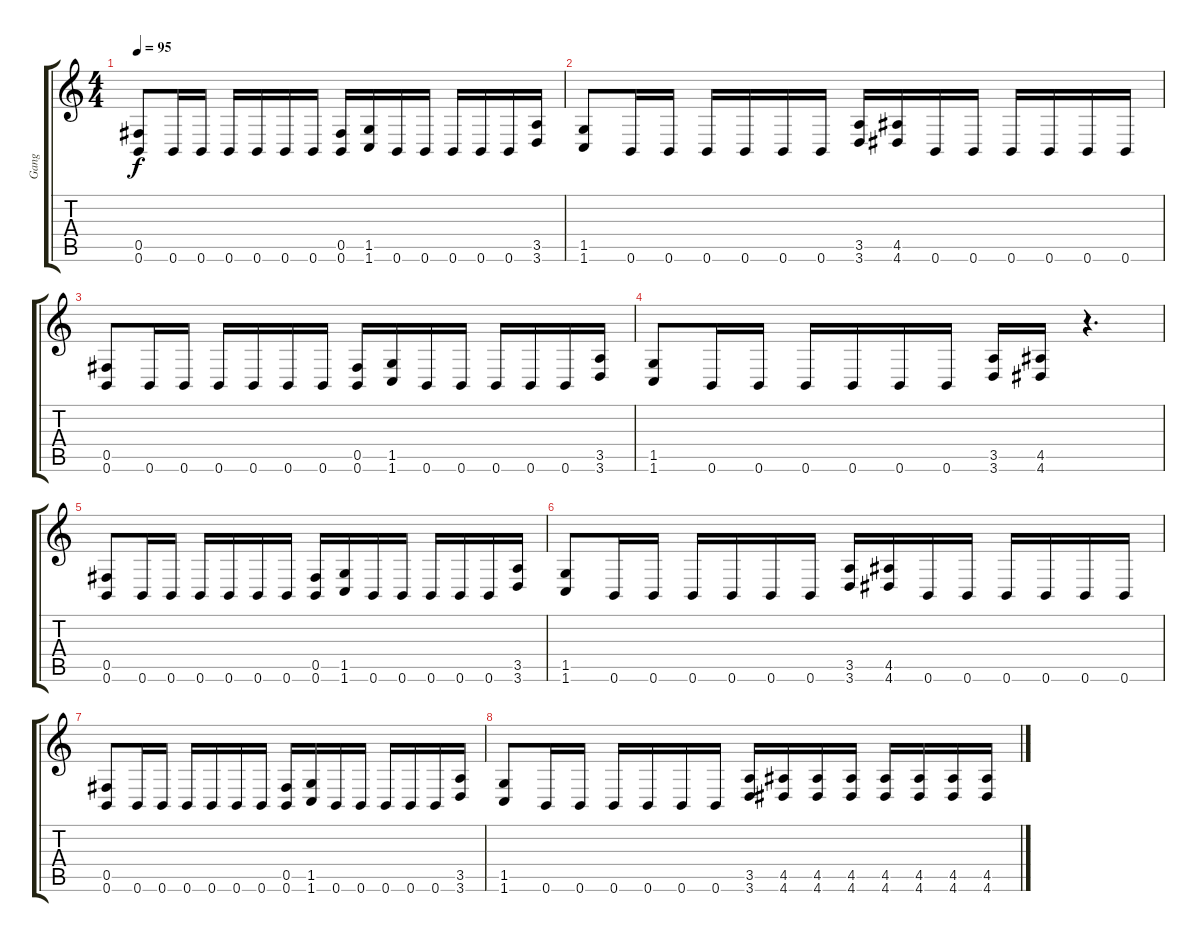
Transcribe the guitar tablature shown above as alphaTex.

\track ("Gang" "Gang") {instrument distortionguitar}
\staff {score tabs}
\tuning (Db4 Ab3 E3 B2 Gb2 B1) {hide}
\ts (4 4)
\tempo 95
\clef g2
\ks c
(0.5 0.6).8{dy f} 0.6.16 0.6.16 0.6.16 0.6.16 0.6.16 0.6.16 (0.5 0.6).16 (1.5 1.6).16 0.6.16 0.6.16 0.6.16 0.6.16 0.6.16 (3.5 3.6).16 |
(1.5 1.6).8 0.6.16 0.6.16 0.6.16 0.6.16 0.6.16 0.6.16 (3.5 3.6).16 (4.5 4.6).16 0.6.16 0.6.16 0.6.16 0.6.16 0.6.16 0.6.16 |
(0.5 0.6).8 0.6.16 0.6.16 0.6.16 0.6.16 0.6.16 0.6.16 (0.5 0.6).16 (1.5 1.6).16 0.6.16 0.6.16 0.6.16 0.6.16 0.6.16 (3.5 3.6).16 |
(1.5 1.6).8 0.6.16 0.6.16 0.6.16 0.6.16 0.6.16 0.6.16 (3.5 3.6).16 (4.5 4.6).16 r.4{d} |
(0.5 0.6).8 0.6.16 0.6.16 0.6.16 0.6.16 0.6.16 0.6.16 (0.5 0.6).16 (1.5 1.6).16 0.6.16 0.6.16 0.6.16 0.6.16 0.6.16 (3.5 3.6).16 |
(1.5 1.6).8 0.6.16 0.6.16 0.6.16 0.6.16 0.6.16 0.6.16 (3.5 3.6).16 (4.5 4.6).16 0.6.16 0.6.16 0.6.16 0.6.16 0.6.16 0.6.16 |
(0.5 0.6).8 0.6.16 0.6.16 0.6.16 0.6.16 0.6.16 0.6.16 (0.5 0.6).16 (1.5 1.6).16 0.6.16 0.6.16 0.6.16 0.6.16 0.6.16 (3.5 3.6).16 |
(1.5 1.6).8 0.6.16 0.6.16 0.6.16 0.6.16 0.6.16 0.6.16 (3.5 3.6).16 (4.5 4.6).16 (4.5 4.6).16 (4.5 4.6).16 (4.5 4.6).16 (4.5 4.6).16 (4.5 4.6).16 (4.5 4.6).16
